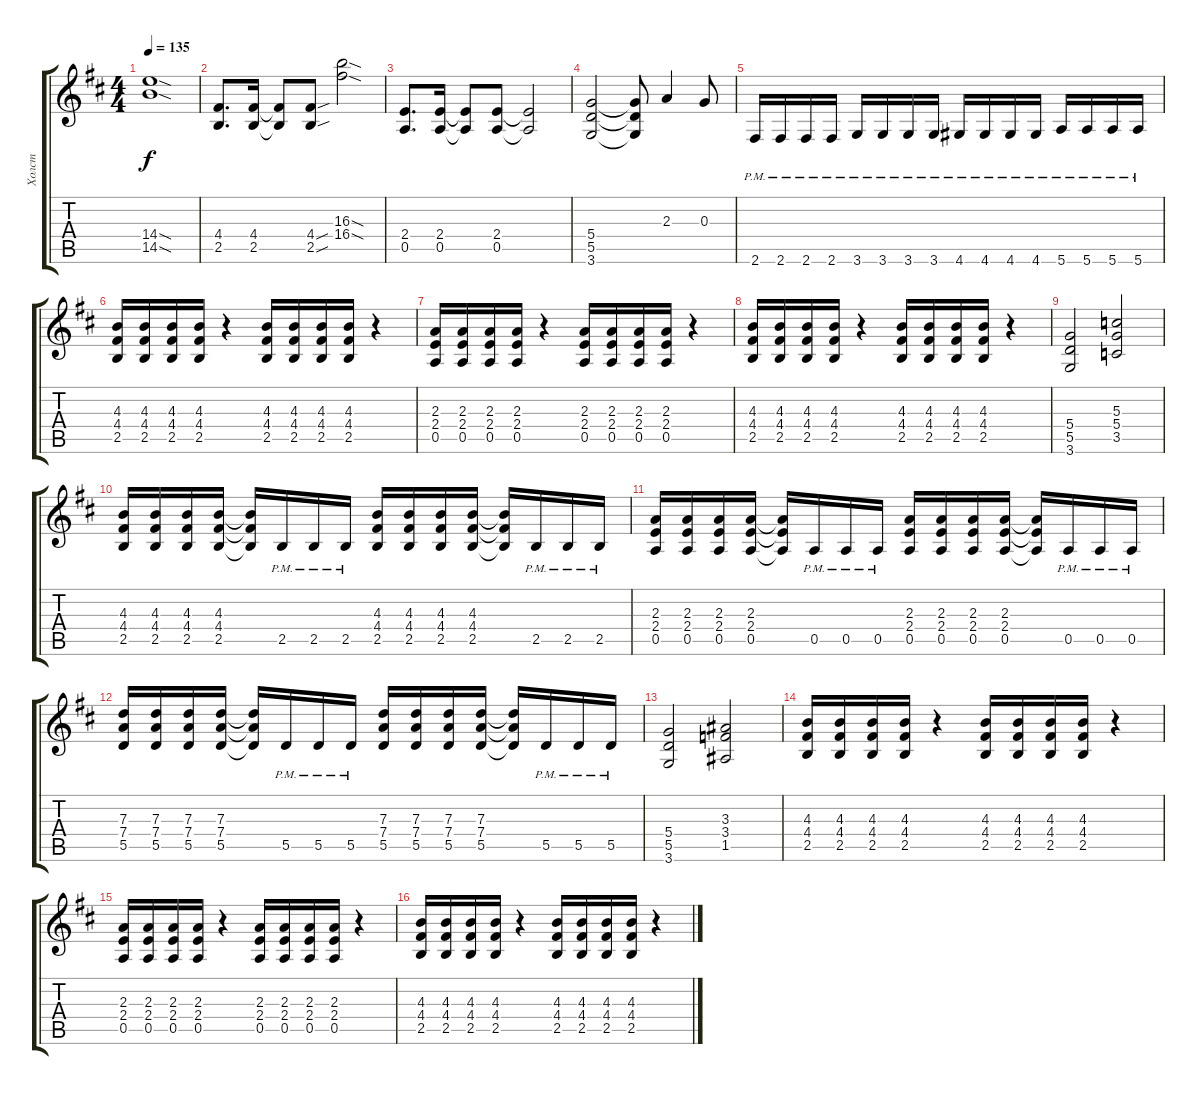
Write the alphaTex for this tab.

\track ("Холст" "Холст") {instrument overdrivenguitar}
\staff {score tabs}
\tuning (E4 B3 G3 D3 A2 E2) {hide}
\ts (4 4)
\tempo 135
\clef g2
\ks d
(14.4{sod} 14.5{sod}).1{dy f} |
(4.4 2.5).8{d} (4.4 2.5).16 (4.4{t} 2.5{t}).8 (4.4{sou} 2.5{sou}).8 (16.3{sod} 16.4{sod}).2 |
(2.4 0.5).8{d} (2.4 0.5).16 (2.4{t} 0.5{t}).8 (2.4 0.5).8 (2.4{t} 0.5{t}).2 |
(5.4 5.5 3.6).2 (5.4{t} 5.5{t} 3.6{t}).8 2.3.4 0.3.8 |
2.6{pm}.16 2.6{pm}.16 2.6{pm}.16 2.6{pm}.16 3.6{pm}.16 3.6{pm}.16 3.6{pm}.16 3.6{pm}.16 4.6{pm}.16 4.6{pm}.16 4.6{pm}.16 4.6{pm}.16 5.6{pm}.16 5.6{pm}.16 5.6{pm}.16 5.6{pm}.16 |
(4.3 4.4 2.5).16 (4.3 4.4 2.5).16 (4.3 4.4 2.5).16 (4.3 4.4 2.5).16 r.4 (4.3 4.4 2.5).16 (4.3 4.4 2.5).16 (4.3 4.4 2.5).16 (4.3 4.4 2.5).16 r.4 |
(2.3 2.4 0.5).16 (2.3 2.4 0.5).16 (2.3 2.4 0.5).16 (2.3 2.4 0.5).16 r.4 (2.3 2.4 0.5).16 (2.3 2.4 0.5).16 (2.3 2.4 0.5).16 (2.3 2.4 0.5).16 r.4 |
(4.3 4.4 2.5).16 (4.3 4.4 2.5).16 (4.3 4.4 2.5).16 (4.3 4.4 2.5).16 r.4 (4.3 4.4 2.5).16 (4.3 4.4 2.5).16 (4.3 4.4 2.5).16 (4.3 4.4 2.5).16 r.4 |
(5.4 5.5 3.6).2 (5.3 5.4 3.5).2 |
(4.3 4.4 2.5).16 (4.3 4.4 2.5).16 (4.3 4.4 2.5).16 (4.3 4.4 2.5).16 (4.3{t} 4.4{t} 2.5{t}).16 2.5{pm}.16 2.5{pm}.16 2.5{pm}.16 (4.3 4.4 2.5).16 (4.3 4.4 2.5).16 (4.3 4.4 2.5).16 (4.3 4.4 2.5).16 (4.3{t} 4.4{t} 2.5{t}).16 2.5{pm}.16 2.5{pm}.16 2.5{pm}.16 |
(2.3 2.4 0.5).16 (2.3 2.4 0.5).16 (2.3 2.4 0.5).16 (2.3 2.4 0.5).16 (2.3{t} 2.4{t} 0.5{t}).16 0.5{pm}.16 0.5{pm}.16 0.5{pm}.16 (2.3 2.4 0.5).16 (2.3 2.4 0.5).16 (2.3 2.4 0.5).16 (2.3 2.4 0.5).16 (2.3{t} 2.4{t} 0.5{t}).16 0.5{pm}.16 0.5{pm}.16 0.5{pm}.16 |
(7.3 7.4 5.5).16 (7.3 7.4 5.5).16 (7.3 7.4 5.5).16 (7.3 7.4 5.5).16 (7.3{t} 7.4{t} 5.5{t}).16 5.5{pm}.16 5.5{pm}.16 5.5{pm}.16 (7.3 7.4 5.5).16 (7.3 7.4 5.5).16 (7.3 7.4 5.5).16 (7.3 7.4 5.5).16 (7.3{t} 7.4{t} 5.5{t}).16 5.5{pm}.16 5.5{pm}.16 5.5{pm}.16 |
(5.4 5.5 3.6).2 (3.3 3.4 1.5).2 |
(4.3 4.4 2.5).16 (4.3 4.4 2.5).16 (4.3 4.4 2.5).16 (4.3 4.4 2.5).16 r.4 (4.3 4.4 2.5).16 (4.3 4.4 2.5).16 (4.3 4.4 2.5).16 (4.3 4.4 2.5).16 r.4 |
(2.3 2.4 0.5).16 (2.3 2.4 0.5).16 (2.3 2.4 0.5).16 (2.3 2.4 0.5).16 r.4 (2.3 2.4 0.5).16 (2.3 2.4 0.5).16 (2.3 2.4 0.5).16 (2.3 2.4 0.5).16 r.4 |
(4.3 4.4 2.5).16 (4.3 4.4 2.5).16 (4.3 4.4 2.5).16 (4.3 4.4 2.5).16 r.4 (4.3 4.4 2.5).16 (4.3 4.4 2.5).16 (4.3 4.4 2.5).16 (4.3 4.4 2.5).16 r.4
